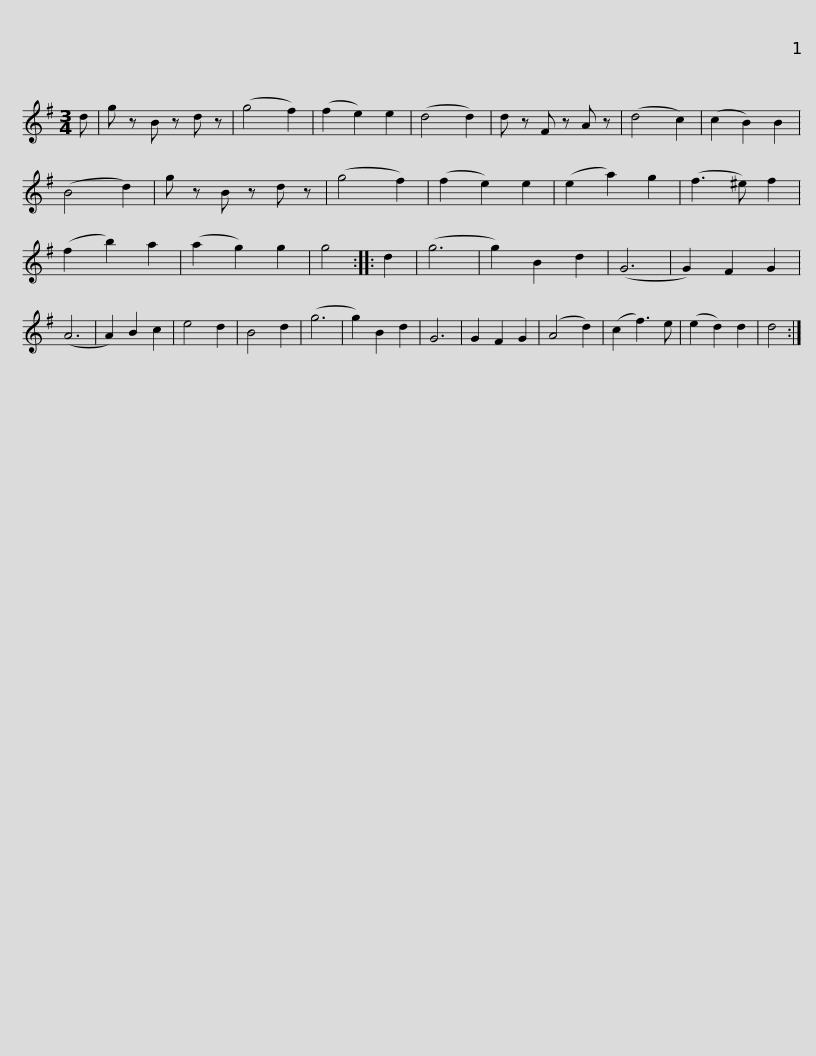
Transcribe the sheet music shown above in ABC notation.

X:1
L:1/8
M:3/4
I:linebreak $
K:G
V:1 treble
V:1
 d | g z B z d z | (g4 f2) | (f2 e2) e2 | (d4 d2) | %5
 d z F z A z | (d4 c2) | (c2 B2) B2 | (B4 d2) | g z B z d z | %10
 (g4 f2) | (f2 e2) e2 |$ (e2 a2) g2 | (f3 ^e) f2 | (f2 b2) a2 | %15
 (a2 g2) g2 | g4 :: d2 | (g6 | g2) B2 d2 | %20
 (G6 | G2) F2 G2 | (A6 | A2) B2 c2 | e4 d2 | %25
 B4 d2 | (g6 |$ g2) B2 d2 | G6 | G2 F2 G2 | %30
 (A4 d2) | (c2 f3) e | (e2 d2) d2 | d4 :| %34
